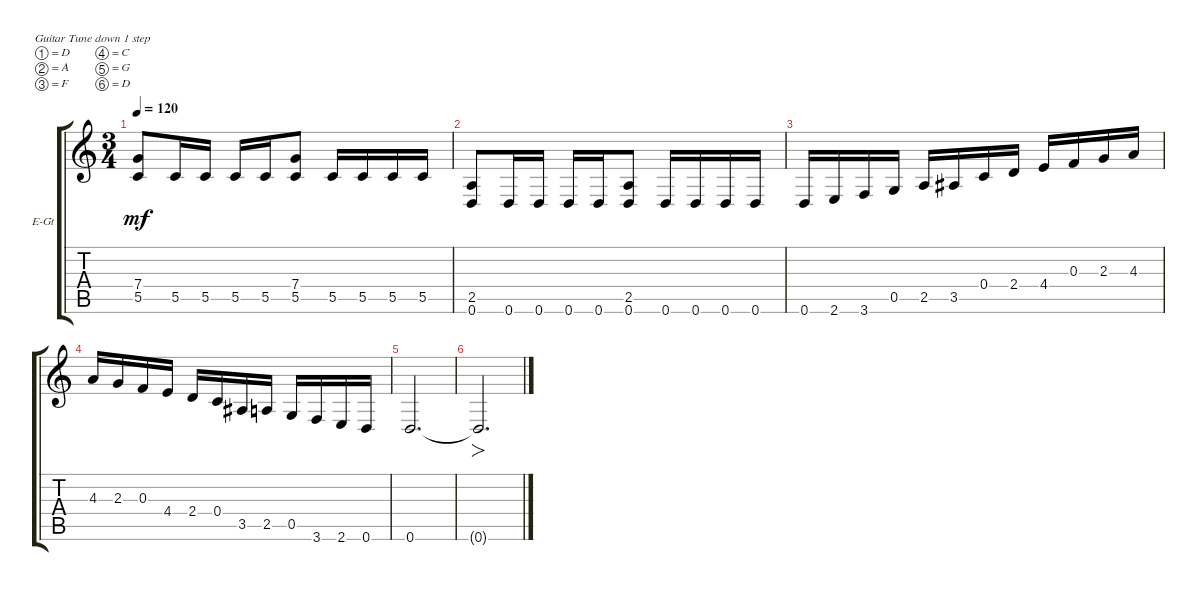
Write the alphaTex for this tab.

\defaultSystemsLayout 4
\bracketExtendMode groupsimilarinstruments
\firstSystemTrackNameOrientation horizontal
\otherSystemsTrackNameOrientation horizontal
\track ("Henrik Olsson" "E-Gt") {instrument distortionguitar}
\staff {score tabs}
\tuning (D4 A3 F3 C3 G2 D2)
\ts (3 4)
\tempo 120
\clef g2
\ks c
(5.5 7.4).8{dy mf} 5.5.16 5.5.16 5.5.16 5.5.16 (5.5 7.4).8 5.5.16 5.5.16 5.5.16 5.5.16 |
(0.6 2.5).8 0.6.16 0.6.16 0.6.16 0.6.16 (0.6 2.5).8 0.6.16 0.6.16 0.6.16 0.6.16 |
0.6.16 2.6.16 3.6.16 0.5.16 2.5.16 3.5.16 0.4.16 2.4.16 4.4.16 0.3.16 2.3.16 4.3.16 |
4.3.16 2.3.16 0.3.16 4.4.16 2.4.16 0.4.16 3.5.16 2.5.16 0.5.16 3.6.16 2.6.16 0.6.16 |
0.6.2{d} |
0.6{t}.2{fo d}
